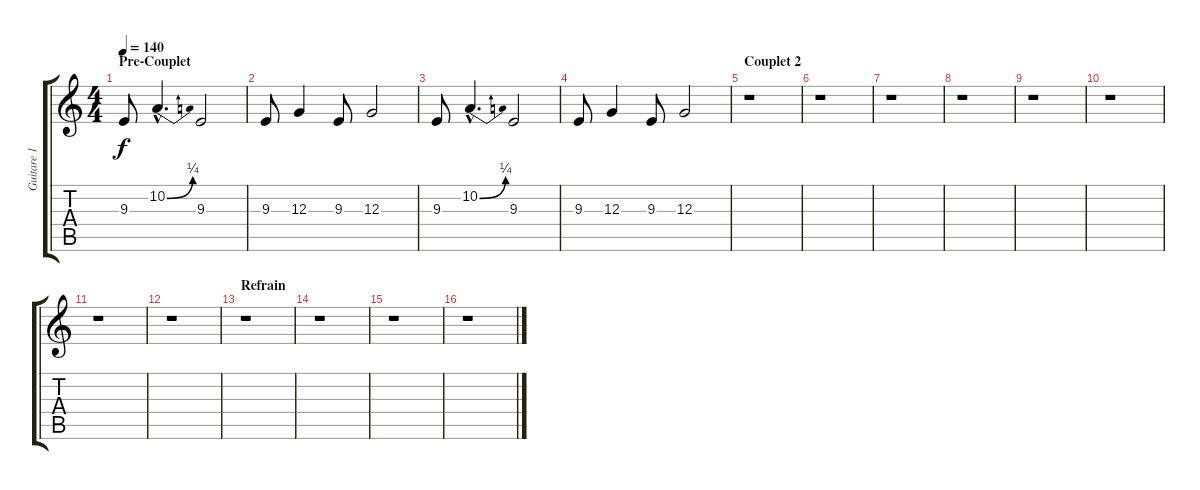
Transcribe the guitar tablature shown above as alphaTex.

\track ("Guitare 1 Wah-Wah" "Guitare 1 ") {instrument lead1square}
\staff {score tabs}
\tuning (E4 B3 G3 D3 A2 E2) {hide}
\ts (4 4)
\section ("" "Pre-Couplet")
\tempo 140
\clef g2
\ks c
9.3.8{dy f} 10.2{be (bend 0 0 60 1) hac}.4{d} 9.3.2 |
9.3.8 12.3.4 9.3.8 12.3.2 |
9.3.8 10.2{be (bend 0 0 60 1) hac}.4{d} 9.3.2 |
9.3.8 12.3.4 9.3.8 12.3.2 |
\section ("" "Couplet 2")
r.1 |
r.1 |
r.1 |
r.1 |
r.1 |
r.1 |
r.1 |
r.1 |
\section ("" "Refrain")
r.1 |
r.1 |
r.1 |
r.1
